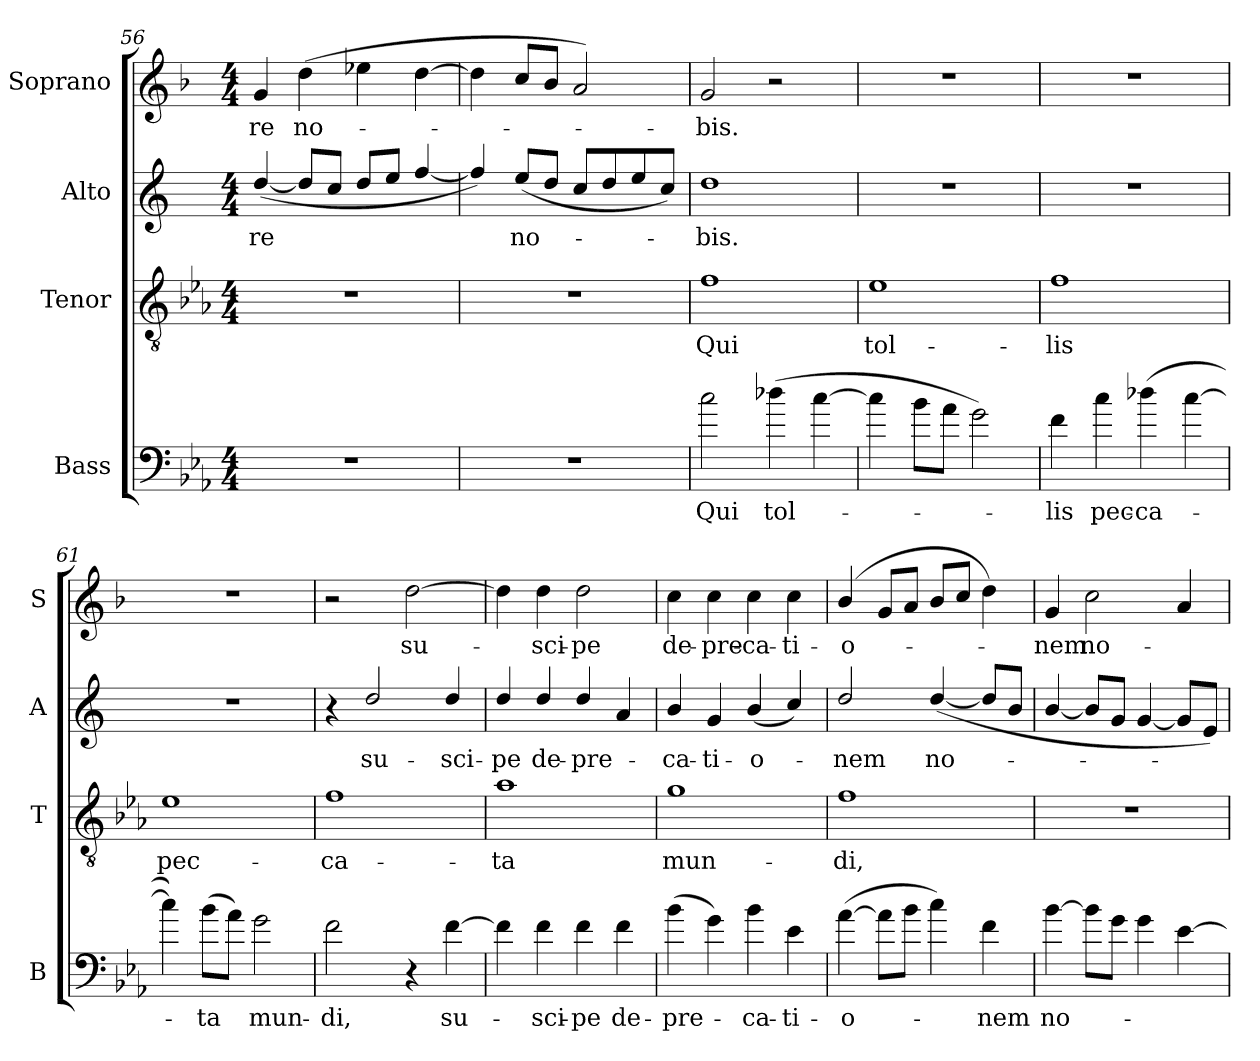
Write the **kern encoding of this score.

**kern	**text	**kern	**text	**kern	**text	**kern	**text
*part4	*part4	*part3	*part3	*part2	*part2	*part1	*part1
*staff4	*staff4	*staff3	*staff3	*staff2	*staff2	*staff1	*staff1
*I"Bass	*	*I"Tenor	*	*I"Alto	*	*I"Soprano	*
*I'B	*	*I'T	*	*I'A	*	*I'S	*
*clefF4	*	*clefGv2	*	*clefG2	*	*clefG2	*
*ITrd12c21	*	*ITrd8c14	*	*ITrd5c9	*	*ITrd1c2	*
*k[b-e-a-]	*	*k[b-e-a-]	*	*k[b-e-a-]	*	*k[b-e-a-]	*
*c:	*	*c:	*	*c:	*	*c:	*
*M4/4	*	*M4/4	*	*M4/4	*	*M4/4	*
=56	=56	=56	=56	=56	=56	=56	=56
!	!	!	!	!	!LO:LY:b	!	!
!	!	!	!	!	!	!	!LO:LY:b
1r	.	1r	.	(<[4f/	-re	4f/	-re
!	!	!	!	!	!	!	!LO:LY:b
.	.	.	.	8f/L]	.	(>4cc\	no-
.	.	.	.	8e-/J	.	.	.
.	.	.	.	8f/L	.	4dd-X\	.
.	.	.	.	8g/J	.	.	.
.	.	.	.	[4a-/	.	[4cc\	.
=57	=57	=57	=57	=57	=57	=57	=57
1r	.	1r	.	4a-/])	.	4cc\]	.
!	!	!	!	!	!LO:LY:b	!	!
.	.	.	.	(<8g/L	no-	8b-/L	.
.	.	.	.	8f/J	.	8a-/J	.
.	.	.	.	8e-/L	.	2g/)	.
.	.	.	.	8f/	.	.	.
.	.	.	.	8g/	.	.	.
.	.	.	.	8e-/J)	.	.	.
=58	=58	=58	=58	=58	=58	=58	=58
!	!LO:LY:b	!	!	!	!	!	!
!	!	!	!LO:LY:b	!	!	!	!
!	!	!	!	!	!LO:LY:b	!	!
!	!	!	!	!	!	!	!LO:LY:b
2c\	Qui	1F	Qui	1f	-bis.	2f/	-bis.
!	!LO:LY:b	!	!	!	!	!	!
(>4d-X\	tol-	.	.	.	.	2r	.
[4c\	.	.	.	.	.	.	.
!!LO:LB:g=z
=59	=59	=59	=59	=59	=59	=59	=59
!	!	!	!LO:LY:b	!	!	!	!
4c\]	.	1E-	tol-	1r	.	1r	.
8B-\L	.	.	.	.	.	.	.
8A-\J	.	.	.	.	.	.	.
2G\)	.	.	.	.	.	.	.
=60	=60	=60	=60	=60	=60	=60	=60
!	!LO:LY:b	!	!	!	!	!	!
!	!	!	!LO:LY:b	!	!	!	!
4F\	-lis	1F	-lis	1r	.	1r	.
!	!LO:LY:b	!	!	!	!	!	!
4c\	pec-	.	.	.	.	.	.
!	!LO:LY:b	!	!	!	!	!	!
(>4d-X\	-ca-	.	.	.	.	.	.
[4c\	.	.	.	.	.	.	.
=61	=61	=61	=61	=61	=61	=61	=61
!	!	!	!LO:LY:b	!	!	!	!
4c\])	.	1E-	pec-	1r	.	1r	.
!	!LO:LY:b	!	!	!	!	!	!
(>8B-\L	-ta	.	.	.	.	.	.
8A-\J)	.	.	.	.	.	.	.
!	!LO:LY:b	!	!	!	!	!	!
2G\	mun-	.	.	.	.	.	.
=62	=62	=62	=62	=62	=62	=62	=62
!	!LO:LY:b	!	!	!	!	!	!
!	!	!	!LO:LY:b	!	!	!	!
2F\	-di,	1F	-ca-	4r	.	2r	.
!	!	!	!	!	!LO:LY:b	!	!
.	.	.	.	2f/	su-	.	.
!	!	!	!	!	!	!	!LO:LY:b
4r	.	.	.	.	.	[2cc\	su-
!	!LO:LY:b	!	!	!	!	!	!
!	!	!	!	!	!LO:LY:b	!	!
[4F\	su-	.	.	4f/	-sci-	.	.
=63	=63	=63	=63	=63	=63	=63	=63
!	!	!	!LO:LY:b	!	!	!	!
!	!	!	!	!	!LO:LY:b	!	!
4F\]	.	1A-	-ta	4f/	-pe	4cc\]	.
!	!LO:LY:b	!	!	!	!	!	!
!	!	!	!	!	!LO:LY:b	!	!
!	!	!	!	!	!	!	!LO:LY:b
4F\	-sci-	.	.	4f/	de-	4cc\	-sci-
!	!LO:LY:b	!	!	!	!	!	!
!	!	!	!	!	!LO:LY:b	!	!
!	!	!	!	!	!	!	!LO:LY:b
4F\	-pe	.	.	4f/	-pre-	2cc\	-pe
!	!LO:LY:b	!	!	!	!	!	!
4F\	de-	.	.	4c/	.	.	.
=64	=64	=64	=64	=64	=64	=64	=64
!	!LO:LY:b	!	!	!	!	!	!
!	!	!	!LO:LY:b	!	!	!	!
!	!	!	!	!	!LO:LY:b	!	!
!	!	!	!	!	!	!	!LO:LY:b
(>4B-\	-pre-	1G	mun-	4d/	-ca-	4b-\	de-
!	!	!	!	!	!LO:LY:b	!	!
!	!	!	!	!	!	!	!LO:LY:b
4G\)	.	.	.	4B-/	-ti-	4b-\	-pre-
!	!LO:LY:b	!	!	!	!	!	!
!	!	!	!	!	!LO:LY:b	!	!
!	!	!	!	!	!	!	!LO:LY:b
4B-\	-ca-	.	.	(<4d/	-o-	4b-\	-ca-
!	!LO:LY:b	!	!	!	!	!	!
!	!	!	!	!	!	!	!LO:LY:b
4E-\	-ti-	.	.	4e-/)	.	4b-\	-ti-
=65	=65	=65	=65	=65	=65	=65	=65
!	!LO:LY:b	!	!	!	!	!	!
!	!	!	!LO:LY:b	!	!	!	!
!	!	!	!	!	!LO:LY:b	!	!
!	!	!	!	!	!	!	!LO:LY:b
(>[4A-\	-o-	1F	-di,	2f/	-nem	(>4a-/	-o-
8A-\L]	.	.	.	.	.	8f/L	.
8B-\J	.	.	.	.	.	8g/J	.
!	!	!	!	!	!LO:LY:b	!	!
4c\)	.	.	.	(<[4f/	no-	8a-/L	.
.	.	.	.	.	.	8b-/J	.
!	!LO:LY:b	!	!	!	!	!	!
4F\	-nem	.	.	8f/L]	.	4cc\)	.
.	.	.	.	8d/J	.	.	.
=66	=66	=66	=66	=66	=66	=66	=66
!	!LO:LY:b	!	!	!	!	!	!
!	!	!	!	!	!	!	!LO:LY:b
[4B-\	no-	1r	.	[4d/	.	4f/	-nem
!	!	!	!	!	!	!	!LO:LY:b
8B-\L]	.	.	.	8d/L]	.	2b-\	no-
8G\J	.	.	.	8B-/J	.	.	.
4G\	.	.	.	[4B-/	.	.	.
[4E-\	.	.	.	8B-/L]	.	4g/	.
.	.	.	.	8G/J)	.	.	.
=	=	=	=	=	=	=	=
*-	*-	*-	*-	*-	*-	*-	*-
